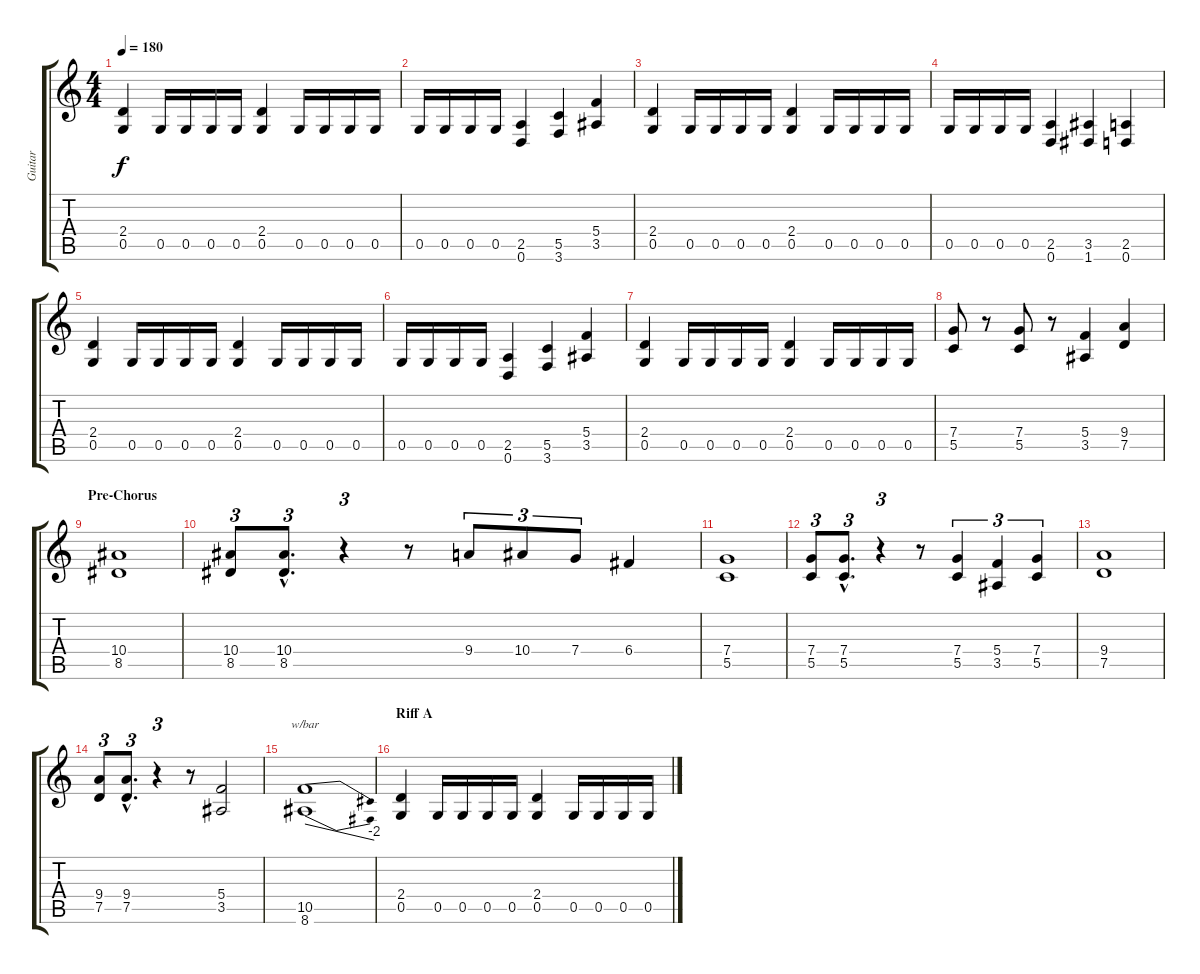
\track ("Guitar" "Guitar") {instrument distortionguitar}
\staff {score tabs}
\tuning (D4 A3 F3 C3 G2 D2) {hide}
\ts (4 4)
\tempo 180
\clef g2
\ks c
(2.4 0.5).4{dy f} 0.5.16 0.5.16 0.5.16 0.5.16 (2.4 0.5).4 0.5.16 0.5.16 0.5.16 0.5.16 |
0.5.16 0.5.16 0.5.16 0.5.16 (2.5 0.6).4 (5.5 3.6).4 (5.4 3.5).4 |
(2.4 0.5).4 0.5.16 0.5.16 0.5.16 0.5.16 (2.4 0.5).4 0.5.16 0.5.16 0.5.16 0.5.16 |
0.5.16 0.5.16 0.5.16 0.5.16 (2.5 0.6).4 (3.5 1.6).4 (2.5 0.6).4 |
(2.4 0.5).4 0.5.16 0.5.16 0.5.16 0.5.16 (2.4 0.5).4 0.5.16 0.5.16 0.5.16 0.5.16 |
0.5.16 0.5.16 0.5.16 0.5.16 (2.5 0.6).4 (5.5 3.6).4 (5.4 3.5).4 |
(2.4 0.5).4 0.5.16 0.5.16 0.5.16 0.5.16 (2.4 0.5).4 0.5.16 0.5.16 0.5.16 0.5.16 |
(7.4 5.5).8 r.8 (7.4 5.5).8 r.8 (5.4 3.5).4 (9.4 7.5).4 |
\section ("" "Pre-Chorus")
(10.4 8.5).1{volume 14} |
(10.4 8.5).8{tu (3 2)} (10.4{hac} 8.5{hac}).8{d tu (3 2)} r.4{tu (3 2)} r.8 9.4.8{tu (3 2)} 10.4.8{tu (3 2)} 7.4.8{tu (3 2)} 6.4.4 |
(7.4 5.5).1 |
(7.4 5.5).8{tu (3 2)} (7.4{hac} 5.5{hac}).8{d tu (3 2)} r.4{tu (3 2)} r.8 (7.4 5.5).4{tu (3 2)} (5.4 3.5).4{tu (3 2)} (7.4 5.5).4{tu (3 2)} |
(9.4 7.5).1 |
(9.4 7.5).8{tu (3 2)} (9.4{hac} 7.5{hac}).8{d tu (3 2)} r.4{tu (3 2)} r.8 (5.4 3.5).2 |
(10.5 8.6).1{tbe (dive default 0 0 60 -8)} |
\section ("" "Riff A")
(2.4 0.5).4 0.5.16 0.5.16 0.5.16 0.5.16 (2.4 0.5).4 0.5.16 0.5.16 0.5.16 0.5.16
